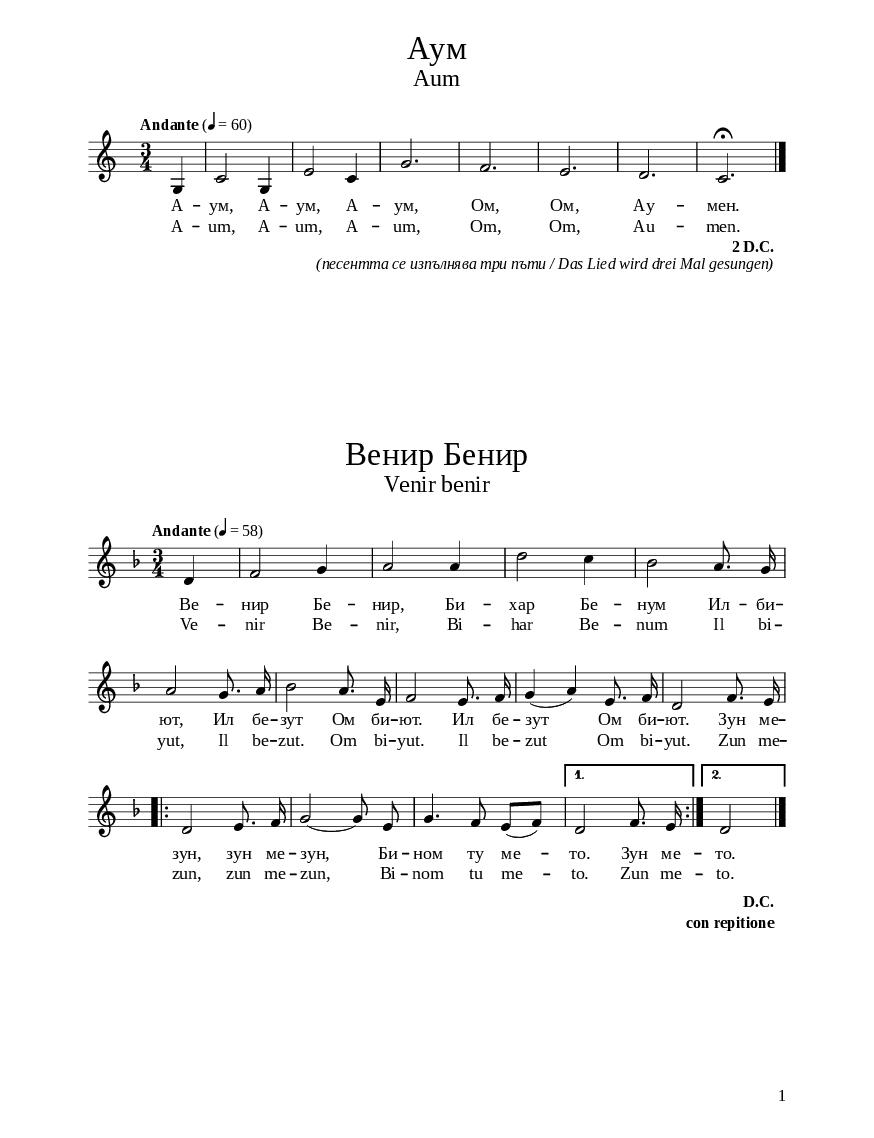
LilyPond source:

\version "2.24.0"

% include paper part and global functions
\include "include/globals.ily"

\bookpart {
  \label #'ref075
  \tocItem \markup "Аум – Aum"
  \include "include/bookpart-paper.ily"
  \score {
    \include "include/score-layout.ily"

    \new Voice \absolute {

      \clef treble
      \key c \major
      \time 3/4
      \tempoFunc "Andante" 4 "60"
      \autoBeamOff
      \partial 4

      g4 |  c'2 g4 | e'2 c'4 | g'2. |  f'2. | e'2. | d'2. | c'2. \fermata | \bar "|."
    }

    \addlyrics {
      А -- ум, А
      -- ум, А -- ум, Ом, Ом, Ау -- мен.
    }

    \addlyrics {
      A -- um, A --
      um, A -- um, Om, Om, Au -- men.}
      \header {
        title = \titleFunc "Аум" "Aum"
      }

      \midi{}

    } % score

     \markup \dc-one "2 D.C." 
     \markup \italic \dc-one-nobold "(песентта се изпълнява три пъти / Das Lied wird drei Mal gesungen)"

    
      \markup \empty-three
        \markup \empty-three
    % include foreign translation(s) of the song

      \label #'ref076
  \tocItem \markup "Венир Бенир – Venir benir"

    \score {
      \include "include/score-layout.ily"

      \new Voice \absolute {
        \clef treble
        \key d \minor
        \time 3/4
        \tempoFunc "Andante" 4 "58"
        \autoBeamOff

        \partial 4
        d'4 | f'2 g'4 | a'2 a'4 | d''2 c''4 | bes'2 a'8. g'16 \break |

        a'2 g'8. a'16 | bes'2 a'8. e'16 | f'2 e'8. f'16 | g'4 ( a' ) e'8. f'16 |  d'2 f'8. e'16 \break |

        \repeat volta 2 { d'2 e'8. f'16 | g'2 ~ g'8 e' | g'4. f'8 e' [( f' )] |} \alternative { { d'2 f'8. e'16  | } { d'2 \break \bar "|."} }
      }

      \addlyrics {
        Ве -- нир Бе
        -- нир, Би -- хар Бе -- нум Ил -- би -- ют, Ил
        бе -- зут Ом би -- ют. Ил бе -- зут Ом би --
        ют. Зун ме -- зун, зун ме -- зун, Би -- ном ту
        ме -- то. Зун ме -- то.
      }

      \addlyrics {
        Ve -- nir Be --
        nir, Bi -- har Be -- num Il bi -- yut, Il be -- zut. Om bi --
        yut. Il be -- zut Om bi -- yut. Zun me -- zun, zun me --
        zun, Bi -- nom tu me -- to. Zun me -- to.}

        \header {
          title = \titleFunc "Венир Бенир" "Venir benir"
        }

        \midi{}

      } % score
      
          \markup \dc-two "D.C." "con repitione"


    } % bookpart


